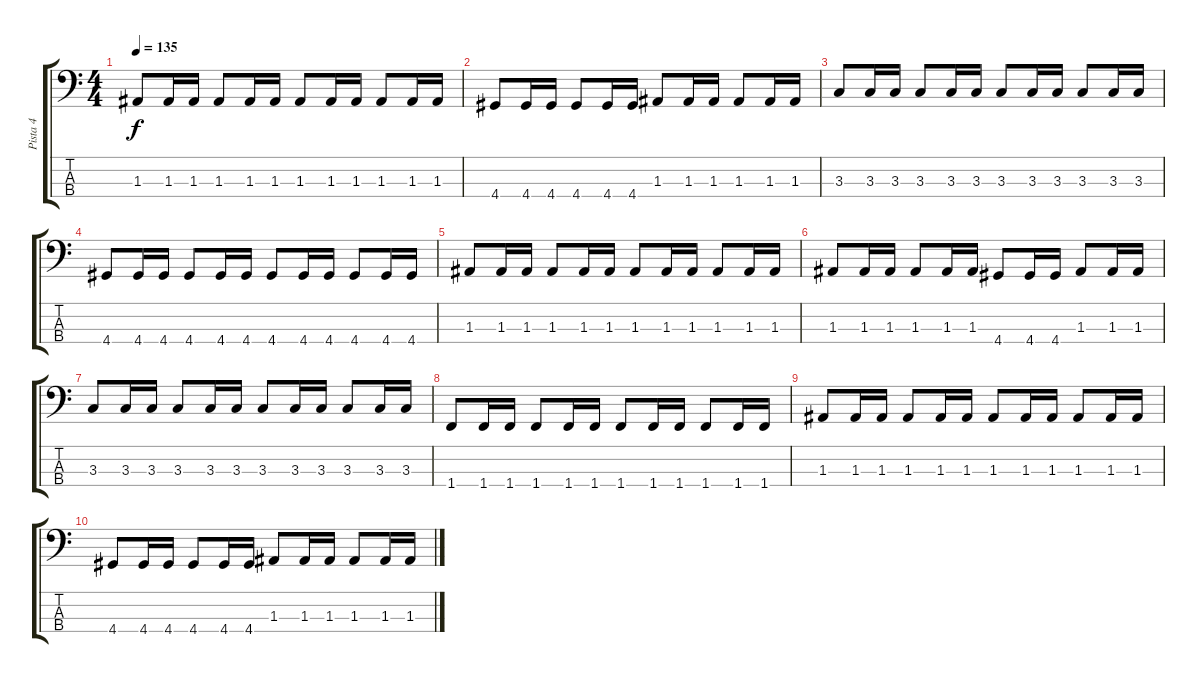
\track ("Pista 4" "Pista 4") {instrument electricbassfinger}
\staff {score tabs}
\tuning (G2 D2 A1 E1) {hide}
\ts (4 4)
\tempo 135
\clef f4
\ks c
1.3.8{dy f} 1.3.16 1.3.16 1.3.8 1.3.16 1.3.16 1.3.8 1.3.16 1.3.16 1.3.8 1.3.16 1.3.16 |
4.4.8 4.4.16 4.4.16 4.4.8 4.4.16 4.4.16 1.3.8 1.3.16 1.3.16 1.3.8 1.3.16 1.3.16 |
3.3.8 3.3.16 3.3.16 3.3.8 3.3.16 3.3.16 3.3.8 3.3.16 3.3.16 3.3.8 3.3.16 3.3.16 |
4.4.8 4.4.16 4.4.16 4.4.8 4.4.16 4.4.16 4.4.8 4.4.16 4.4.16 4.4.8 4.4.16 4.4.16 |
1.3.8 1.3.16 1.3.16 1.3.8 1.3.16 1.3.16 1.3.8 1.3.16 1.3.16 1.3.8 1.3.16 1.3.16 |
1.3.8 1.3.16 1.3.16 1.3.8 1.3.16 1.3.16 4.4.8 4.4.16 4.4.16 1.3.8 1.3.16 1.3.16 |
3.3.8 3.3.16 3.3.16 3.3.8 3.3.16 3.3.16 3.3.8 3.3.16 3.3.16 3.3.8 3.3.16 3.3.16 |
1.4.8 1.4.16 1.4.16 1.4.8 1.4.16 1.4.16 1.4.8 1.4.16 1.4.16 1.4.8 1.4.16 1.4.16 |
1.3.8 1.3.16 1.3.16 1.3.8 1.3.16 1.3.16 1.3.8 1.3.16 1.3.16 1.3.8 1.3.16 1.3.16 |
4.4.8 4.4.16 4.4.16 4.4.8 4.4.16 4.4.16 1.3.8 1.3.16 1.3.16 1.3.8 1.3.16 1.3.16
